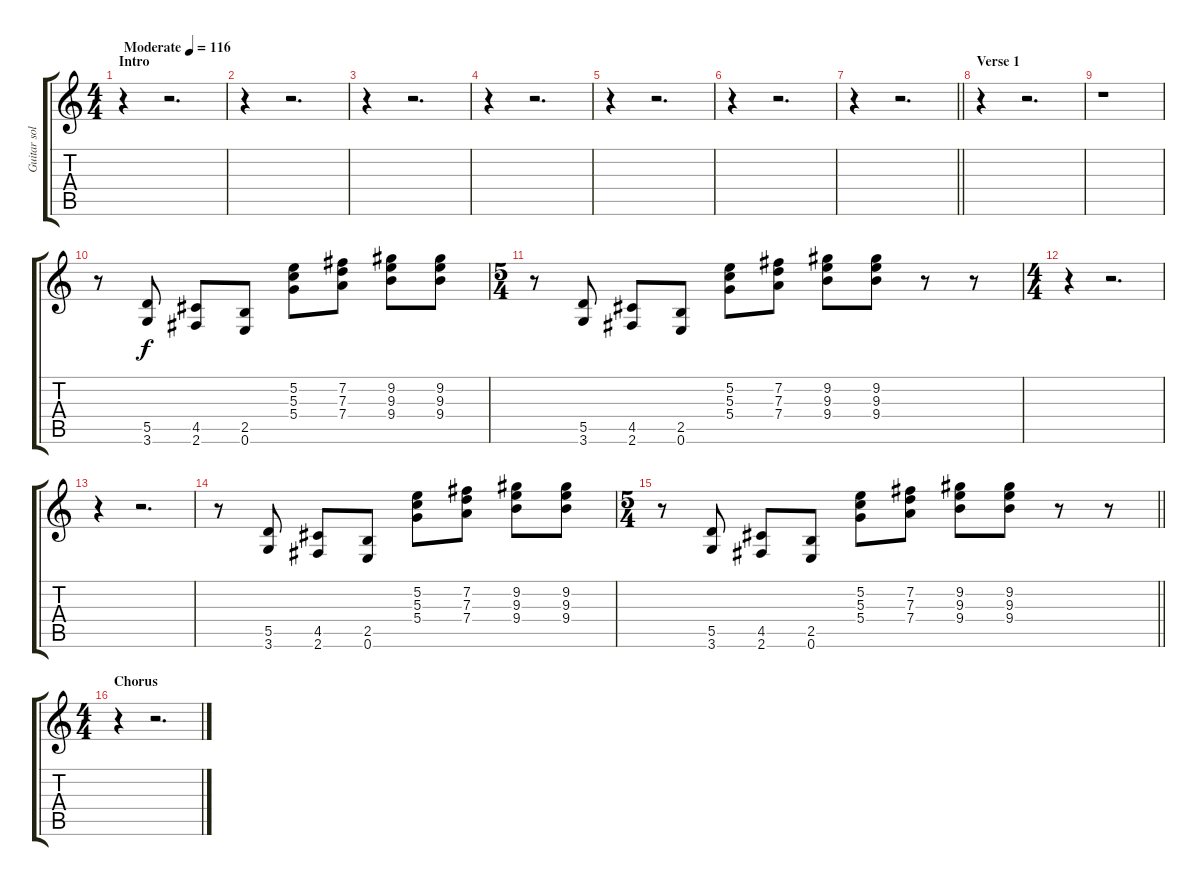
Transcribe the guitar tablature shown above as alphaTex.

\track ("Guitar solo + overbud" "Guitar sol") {instrument overdrivenguitar}
\staff {score tabs}
\tuning (E4 B3 G3 D3 A2 E2) {hide}
\ts (4 4)
\section ("" "Intro")
\tempo (116 "Moderate")
\clef g2
\ks c
r.4{dy f instrument overdrivenguitar} r.2{d} |
r.4 r.2{d} |
r.4 r.2{d} |
r.4 r.2{d} |
r.4 r.2{d} |
r.4 r.2{d} |
\barLineRight lightlight
r.4 r.2{d} |
\section ("" "Verse 1")
r.4 r.2{d} |
r.1 |
r.8 (5.5 3.6).8 (4.5 2.6).8 (2.5 0.6).8 (5.2 5.3 5.4).8 (7.2 7.3 7.4).8 (9.2 9.3 9.4).8 (9.2 9.3 9.4).8 |
\ts (5 4)
r.8 (5.5 3.6).8 (4.5 2.6).8 (2.5 0.6).8 (5.2 5.3 5.4).8 (7.2 7.3 7.4).8 (9.2 9.3 9.4).8 (9.2 9.3 9.4).8 r.8 r.8 |
\ts (4 4)
r.4 r.2{d} |
r.4 r.2{d} |
r.8 (5.5 3.6).8 (4.5 2.6).8 (2.5 0.6).8 (5.2 5.3 5.4).8 (7.2 7.3 7.4).8 (9.2 9.3 9.4).8 (9.2 9.3 9.4).8 |
\ts (5 4)
\barLineRight lightlight
r.8 (5.5 3.6).8 (4.5 2.6).8 (2.5 0.6).8 (5.2 5.3 5.4).8 (7.2 7.3 7.4).8 (9.2 9.3 9.4).8 (9.2 9.3 9.4).8 r.8 r.8 |
\ts (4 4)
\section ("" "Chorus")
r.4 r.2{d}
